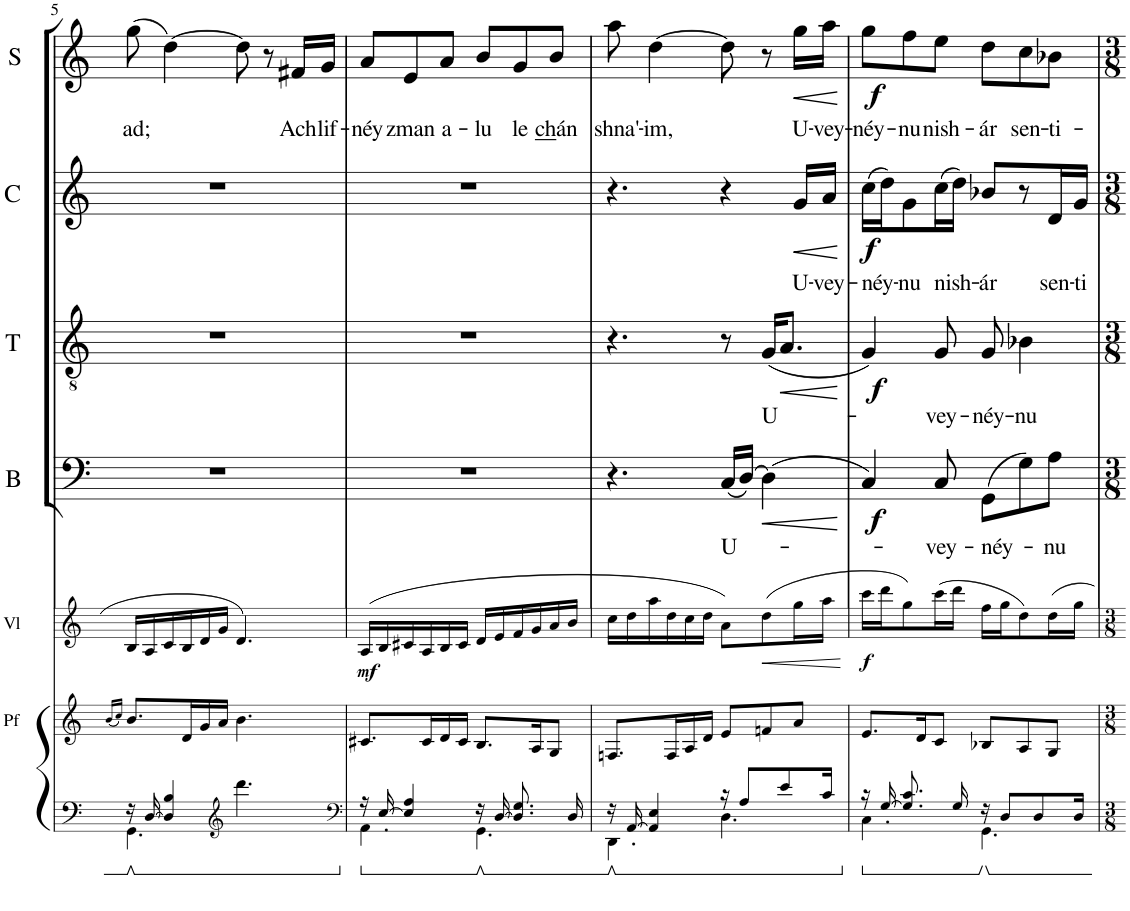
**kern	**kern	**kern	**dynam	**kern	**text	**dynam	**kern	**text	**dynam	**kern	**text	**dynam	**kern	**text	**dynam
*part7	*part6	*part5	*part5	*part4	*part4	*part4	*part3	*part3	*part3	*part2	*part2	*part2	*part1	*part1	*part1
*staff7	*staff6	*staff5	*staff5	*staff4	*staff4	*staff4	*staff3	*staff3	*staff3	*staff2	*staff2	*staff2	*staff1	*staff1	*staff1
*I"Piano	*I"Pianoforte	*I"Violino	*	*I"Bassi	*	*	*I"Tenori	*	*	*I"Contralti	*	*	*I"Soprani	*	*
*I'Pno	*I'Pf	*I'Vl	*	*I'B	*	*	*I'T	*	*	*I'C	*	*	*I'S	*	*
!!LO:PB:g=z
*clefF4	*clefG2	*clefG2	*	*clefF4	*	*	*clefGv2	*	*	*clefG2	*	*	*clefG2	*	*
*	*	*	*	*	*	*	*	*	*	*	*	*	*Trd1c2	*	*
*k[]	*k[]	*k[]	*	*k[]	*	*	*k[]	*	*	*k[]	*	*	*k[]	*	*
*M6/8	*M6/8	*M6/8	*	*M6/8	*	*	*M6/8	*	*	*M6/8	*	*	*M6/8	*	*
=5	=5	=5	=5	=5	=5	=5	=5	=5	=5	=5	=5	=5	=5	=5	=5
.	(16qb/LL	.	.	.	.	.	.	.	.	.	.	.	.	.	.
.	16qcc/JJ)	.	.	.	.	.	.	.	.	.	.	.	.	.	.
*^	*	*	*	*	*	*	*	*	*	*	*	*	*	*	*
!	!	!	!	!	!	!	!	!	!	!	!	!	!	!	!LO:LY:b	!
16r	4.GG\	8.b/L	16B/LL	.	2.r	.	.	2.r	.	.	2.r	.	.	(8gg\	ad;	.
[16D/	.	.	16A/	.	.	.	.	.	.	.	.	.	.	.	.	.
4D/] 4B/	.	.	16c/	.	.	.	.	.	.	.	.	.	.	[4dd\)	.	.
.	.	16d/L	16B/	.	.	.	.	.	.	.	.	.	.	.	.	.
.	.	16g/	16d/	.	.	.	.	.	.	.	.	.	.	.	.	.
.	.	16a/JJ	16g/JJ	.	.	.	.	.	.	.	.	.	.	.	.	.
*clefG2	*	*	*	*	*	*	*	*	*	*	*	*	*	*	*	*
16ryy	4.ddd\	4.b\	4.d/	.	.	.	.	.	.	.	.	.	.	8dd\]	.	.
16ryy	.	.	.	.	.	.	.	.	.	.	.	.	.	.	.	.
8.ryy	.	.	.	.	.	.	.	.	.	.	.	.	.	8r	.	.
!	!	!	!	!	!	!	!	!	!	!	!	!	!	!	!LO:LY:b	!
.	.	.	.	.	.	.	.	.	.	.	.	.	.	16f#X/LL	Ach	.
!	!	!	!	!	!	!	!	!	!	!	!	!	!	!	!LO:LY:b	!
16ryy	.	.	.	.	.	.	.	.	.	.	.	.	.	16g/JJ	lif-	.
=6	=6	=6	=6	=6	=6	=6	=6	=6	=6	=6	=6	=6	=6	=6	=6	=6
*clefF4	*	*	*	*	*	*	*	*	*	*	*	*	*	*	*	*
!	!	!	!	!LO:DY:b	!	!	!	!	!	!	!	!	!	!	!LO:LY:b	!
16r	4.AA\	8.c#X/L	(16A/LL	mf	2.r	.	.	2.r	.	.	2.r	.	.	8a/L	-néy	.
[16E/	.	.	16B/	.	.	.	.	.	.	.	.	.	.	.	.	.
!	!	!	!	!	!	!	!	!	!	!	!	!	!	!	!LO:LY:b	!
4E/] 4A/	.	.	16c#X/	.	.	.	.	.	.	.	.	.	.	8e/	zman	.
.	.	16c#/L	16A/	.	.	.	.	.	.	.	.	.	.	.	.	.
!	!	!	!	!	!	!	!	!	!	!	!	!	!	!	!LO:LY:b	!
.	.	16d/	16B/	.	.	.	.	.	.	.	.	.	.	8a/J	a-	.
.	.	16c#/JJ	16c#/JJ	.	.	.	.	.	.	.	.	.	.	.	.	.
!	!	!	!	!	!	!	!	!	!	!	!	!	!	!	!LO:LY:b	!
16r	4.GG\	8.B/L	16d/LL	.	.	.	.	.	.	.	.	.	.	8b/L	-lu	.
[16D/	.	.	16e/	.	.	.	.	.	.	.	.	.	.	.	.	.
!	!	!	!	!	!	!	!	!	!	!	!	!	!	!	!LO:LY:b	!
8.D/] 8.G/	.	.	16f/	.	.	.	.	.	.	.	.	.	.	8g/	le	.
.	.	16A/K	16g/	.	.	.	.	.	.	.	.	.	.	.	.	.
!	!	!	!	!	!	!	!	!	!	!	!	!	!	!	!LO:LY:b	!
.	.	8G/J	16a/	.	.	.	.	.	.	.	.	.	.	8b/J	ch án	.
16D/	.	.	16b/JJ	.	.	.	.	.	.	.	.	.	.	.	.	.
=7	=7	=7	=7	=7	=7	=7	=7	=7	=7	=7	=7	=7	=7	=7	=7	=7
!	!	!	!	!	!	!	!	!	!	!	!	!	!	!	!LO:LY:b	!
16r	4.DD\	8.Fn/L	16cc\LL	.	4.r	.	.	4.r	.	.	4.r	.	.	8aa\	shna'-	.
[16AA/	.	.	16dd\	.	.	.	.	.	.	.	.	.	.	.	.	.
!	!	!	!	!	!	!	!	!	!	!	!	!	!	!	!LO:LY:b	!
4AA/] 4E/	.	.	16aa\	.	.	.	.	.	.	.	.	.	.	[4dd\	-im,	.
.	.	16F/L	16dd\	.	.	.	.	.	.	.	.	.	.	.	.	.
.	.	16A/	16cc\	.	.	.	.	.	.	.	.	.	.	.	.	.
.	.	16d/JJ	16dd\JJ	.	.	.	.	.	.	.	.	.	.	.	.	.
!	!	!	!	!	!	!LO:LY:b	!	!	!	!	!	!	!	!	!	!
16r	4.D\	8e/L	8a\L)	.	(16C/LL	U-	.	8r	.	.	4r	.	.	8dd\]	.	.
8A/L	.	.	.	.	[16D/JJ)	.	.	.	.	.	.	.	.	.	.	.
!	!	!	!	!LO:HP:b	!	!	!LO:HP:b	!	!LO:LY:b	!	!	!	!	!	!	!
.	.	8fn/	(8dd\	<	(4D\]	.	<	(16G/KL	U-	.	.	.	.	8r	.	.
!	!	!	!	!	!	!	!	!	!	!LO:HP:b	!	!	!	!	!	!
8e/	.	.	.	.	.	.	.	8.A/J	.	<	.	.	.	.	.	.
!	!	!	!	!	!	!	!	!	!	!	!	!LO:LY:b	!LO:HP:b	!	!LO:LY:b	!LO:HP:b
.	.	8a/J	16gg\L	.	.	.	.	.	.	.	16g/LL	U-	<	16gg\LL	U-	<
!	!	!	!	!	!	!	!	!	!	!	!	!LO:LY:b	!	!	!LO:LY:b	!
16c/Jk	.	.	16aa\JJ	.	.	.	.	.	.	.	16a/JJ	-vey-	.	16aa\JJ	-vey-	.
*v	*v	*	*	*	*	*	*	*	*	*	*	*	*	*	*	*
.	.	.	[	.	.	[	.	.	[	.	.	[	.	.	[
=8	=8	=8	=8	=8	=8	=8	=8	=8	=8	=8	=8	=8	=8	=8	=8
*^	*	*	*	*	*	*	*	*	*	*	*	*	*	*	*
!	!	!	!	!LO:DY:b	!	!	!LO:DY:b	!	!	!LO:DY:b	!	!LO:LY:b	!LO:DY:b	!	!LO:LY:b	!LO:DY:b
16r	4.C\	8.e/L	16ccc\LL	f	4C/)	.	f	4G/)	.	f	(16cc\LL	-néy-	f	8gg\L	-néy-	f
[16G/	.	.	16ddd\J	.	.	.	.	.	.	.	16dd\J)	.	.	.	.	.
!	!	!	!	!	!	!	!	!	!	!	!	!LO:LY:b	!	!	!LO:LY:b	!
8.G/] 8.c/	.	.	8gg\)	.	.	.	.	.	.	.	8g\	-nu	.	8ff\	-nu	.
.	.	16d/K	.	.	.	.	.	.	.	.	.	.	.	.	.	.
!	!	!	!	!	!	!LO:LY:b	!	!	!LO:LY:b	!	!	!LO:LY:b	!	!	!LO:LY:b	!
.	.	8c/J	(16ccc\L	.	8C/	-vey-	.	8G/	-vey-	.	(16cc\L	nish-	.	8ee\J	nish-	.
16G/	.	.	16ddd\JJ	.	.	.	.	.	.	.	16dd\JJ)	.	.	.	.	.
!	!	!	!	!	!	!LO:LY:b	!	!	!LO:LY:b	!	!	!LO:LY:b	!	!	!LO:LY:b	!
16r	4.GG\	8B-X/L	16ff\LL	.	(8GG\L	-néy-	.	8G/	-néy-	.	8b-X/L	-ár	.	8dd\L	-ár	.
8D/L	.	.	16gg\J	.	.	.	.	.	.	.	.	.	.	.	.	.
!	!	!	!	!	!	!	!	!	!LO:LY:b	!	!	!	!	!	!LO:LY:b	!
.	.	8A/	8dd\)	.	8G\)	.	.	4B-X\	-nu	.	8r	.	.	8cc\	sen-	.
8D/	.	.	.	.	.	.	.	.	.	.	.	.	.	.	.	.
!	!	!	!	!	!	!LO:LY:b	!	!	!	!	!	!LO:LY:b	!	!	!LO:LY:b	!
.	.	8G/J	16dd\L	.	8A\J	-nu	.	.	.	.	16d/L	sen-	.	8b-X\J	-ti-	.
!	!	!	!	!	!	!	!	!	!	!	!	!LO:LY:b	!	!	!	!
16D/Jk	.	.	16gg\JJ	.	.	.	.	.	.	.	16g/JJ	-ti	.	.	.	.
*v	*v	*	*	*	*	*	*	*	*	*	*	*	*	*	*	*
=	=	=	=	=	=	=	=	=	=	=	=	=	=	=	=
*-	*-	*-	*-	*-	*-	*-	*-	*-	*-	*-	*-	*-	*-	*-	*-
